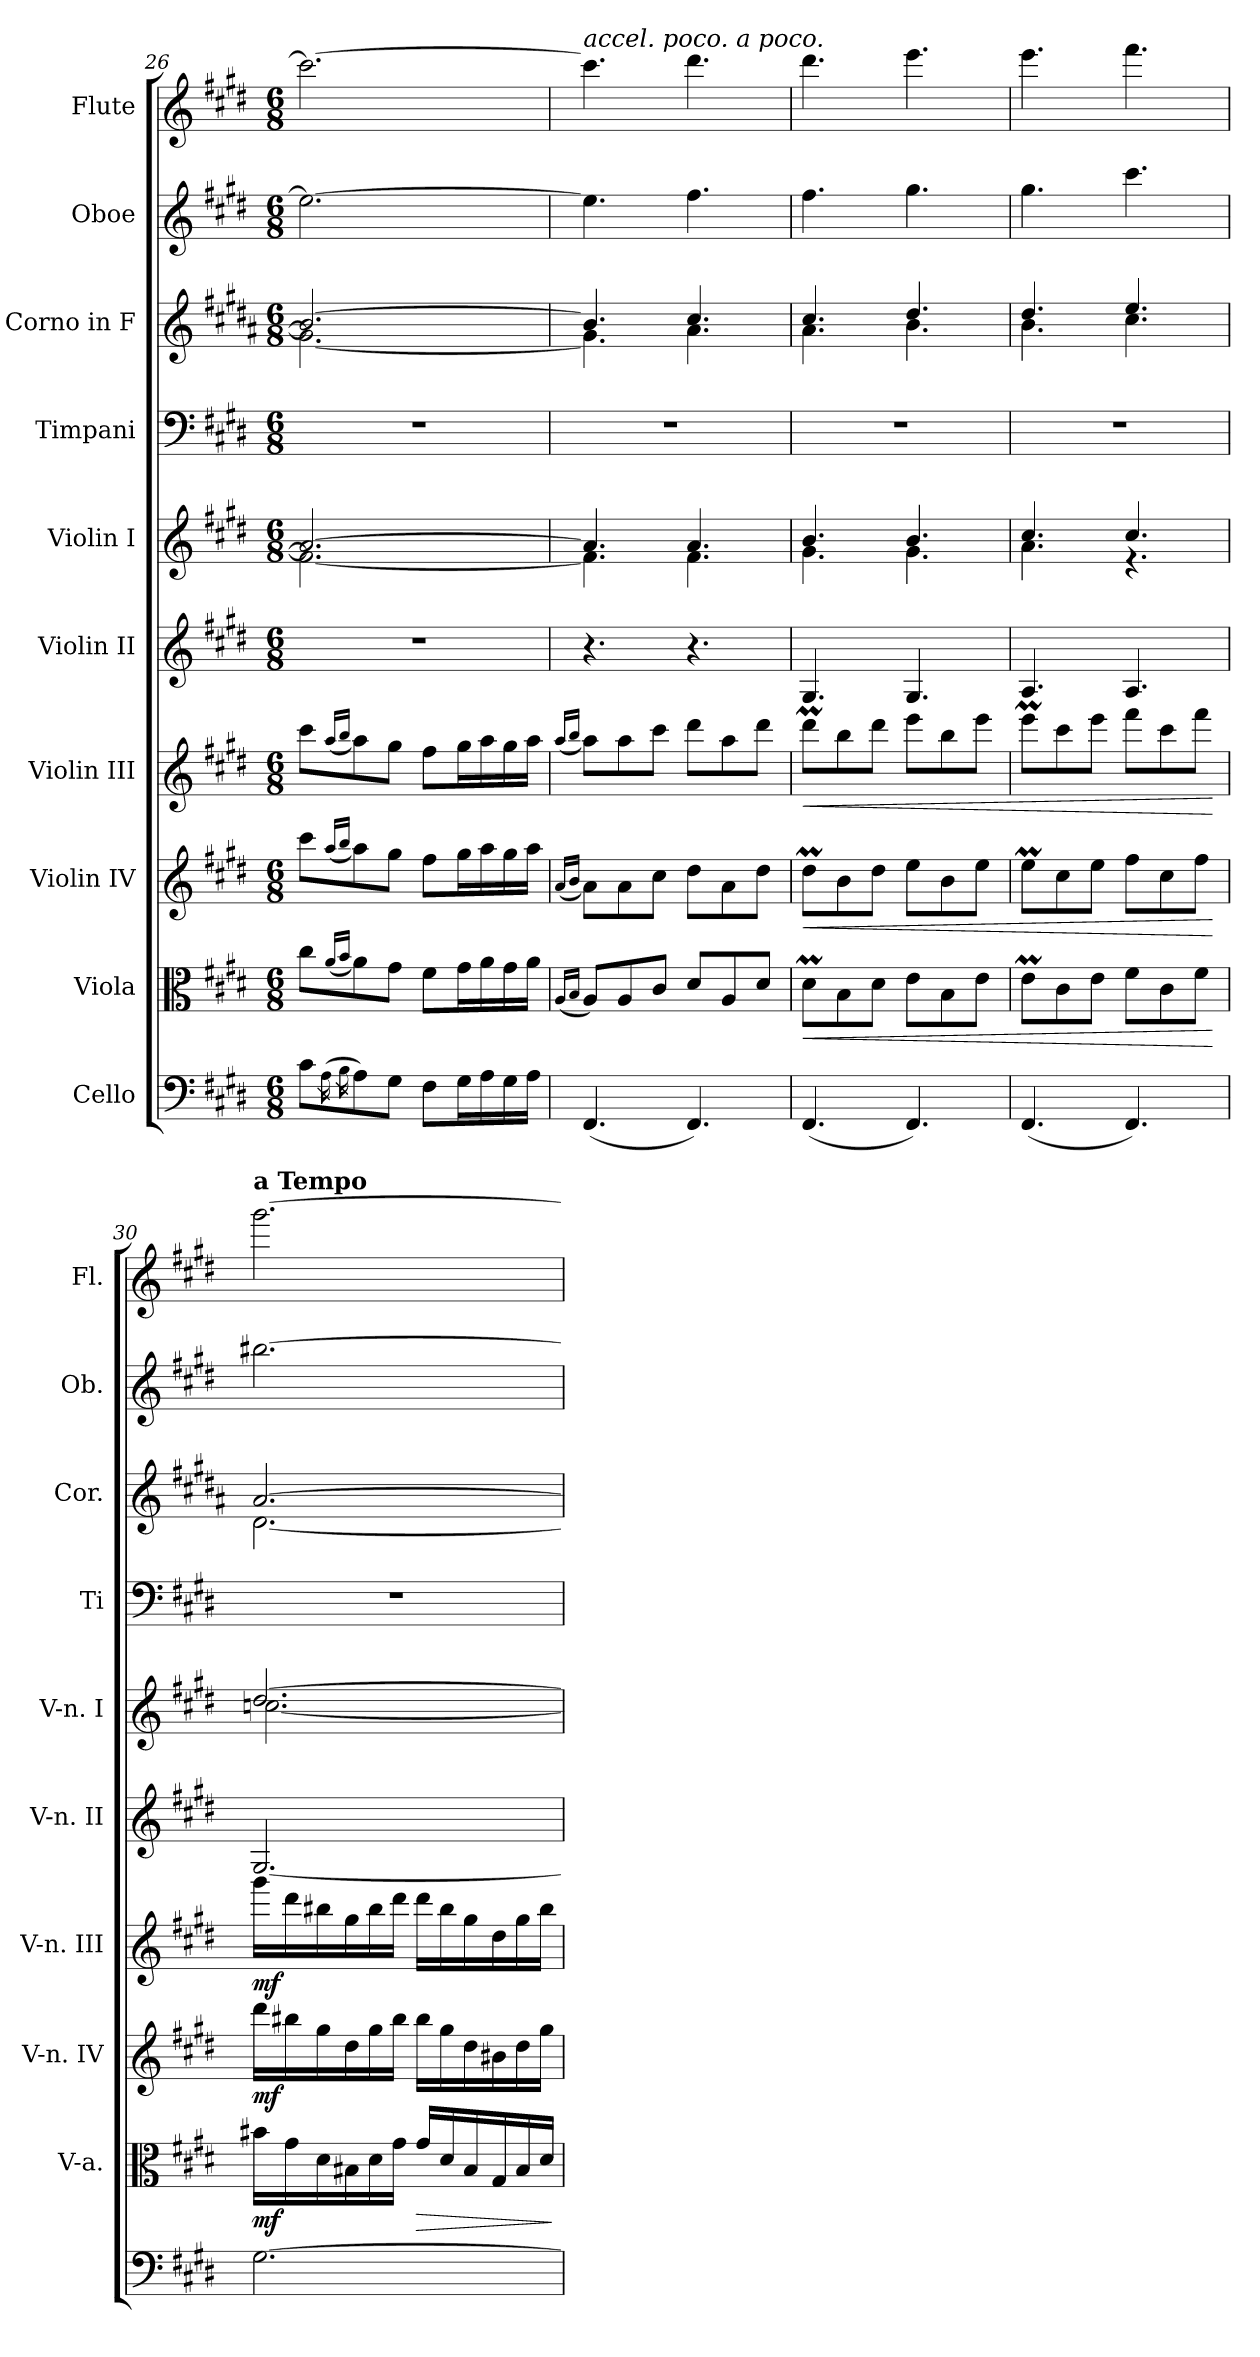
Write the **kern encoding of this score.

**kern	**kern	**dynam	**kern	**dynam	**kern	**dynam	**kern	**kern	**kern	**kern	**kern	**kern
*part10	*part9	*part9	*part8	*part8	*part7	*part7	*part6	*part5	*part4	*part3	*part2	*part1
*staff10	*staff9	*staff9	*staff8	*staff8	*staff7	*staff7	*staff6	*staff5	*staff4	*staff3	*staff2	*staff1
*I"Cello	*I"Viola	*	*I"Violin IV	*	*I"Violin III	*	*I"Violin II	*I"Violin I	*I"Timpani	*I"Corno in F	*I"Oboe	*I"Flute
*	*I'V-a.	*	*I'V-n. IV	*	*I'V-n. III	*	*I'V-n. II	*I'V-n. I	*I'Ti	*I'Cor.	*I'Ob.	*I'Fl.
*clefF4	*clefC3	*	*clefG2	*	*clefG2	*	*clefG2	*clefG2	*clefF4	*clefG2	*clefG2	*clefG2
*	*	*	*	*	*	*	*	*	*	*ITrd4c7	*	*
*k[f#c#g#d#]	*k[f#c#g#d#]	*	*k[f#c#g#d#]	*	*k[f#c#g#d#]	*	*k[f#c#g#d#]	*k[f#c#g#d#]	*k[f#c#g#d#]	*k[f#c#g#d#]	*k[f#c#g#d#]	*k[f#c#g#d#]
*M6/8	*M6/8	*	*M6/8	*	*M6/8	*	*M6/8	*M6/8	*M6/8	*M6/8	*M6/8	*M6/8
=26	=26	=26	=26	=26	=26	=26	=26	=26	=26	=26	=26	=26
*	*	*	*	*	*	*	*	*^	*	*^	*	*
8c#\L	8cc#\L	.	8ccc#\L	.	8ccc#\L	.	2.r	2.a/_	2.f#\_	2.r	2.e/_	2.c#\_	2.ee\_	2.ccc#\_
(16qA\	(16qa/LL	.	(16qaa/LL	.	(16qaa/LL	.	.	.	.	.	.	.	.	.
16qB\	16qb/JJ	.	16qbb/JJ	.	16qbb/JJ	.	.	.	.	.	.	.	.	.
8A\)	8a\)	.	8aa\)	.	8aa\)	.	.	.	.	.	.	.	.	.
8G#\J	8g#\J	.	8gg#\J	.	8gg#\J	.	.	.	.	.	.	.	.	.
8F#\L	8f#\L	.	8ff#\L	.	8ff#\L	.	.	.	.	.	.	.	.	.
16G#\L	16g#\L	.	16gg#\L	.	16gg#\L	.	.	.	.	.	.	.	.	.
16A\	16a\	.	16aa\	.	16aa\	.	.	.	.	.	.	.	.	.
16G#\	16g#\	.	16gg#\	.	16gg#\	.	.	.	.	.	.	.	.	.
16A\JJ	16a\JJ	.	16aa\JJ	.	16aa\JJ	.	.	.	.	.	.	.	.	.
!!LO:PB:g=z
=27	=27	=27	=27	=27	=27	=27	=27	=27	=27	=27	=27	=27	=27	=27
.	(16qA/LL	.	(16qa/LL	.	(16qaa/LL	.	.	.	.	.	.	.	.	.
.	16qB/JJ	.	16qb/JJ	.	16qbb/JJ	.	.	.	.	.	.	.	.	.
!	!	!	!	!	!	!	!	!	!	!	!	!	!	!LO:TX:a:i:t=accel. poco. a poco.
(4.FF#/	8A/L)	.	8a\L)	.	8aa\L)	.	4.r	4.a/]	4.f#\]	2.r	4.e/]	4.c#\]	4.ee\]	4.ccc#\]
.	8A/	.	8a\	.	8aa\	.	.	.	.	.	.	.	.	.
.	8c#/J	.	8cc#\J	.	8ccc#\J	.	.	.	.	.	.	.	.	.
4.FF#/)	8d#/L	.	8dd#\L	.	8ddd#\L	.	4.r	4.a/	4.f#\	.	4.f#/	4.d#\	4.ff#\	4.ddd#\
.	8A/	.	8a\	.	8aa\	.	.	.	.	.	.	.	.	.
.	8d#/J	.	8dd#\J	.	8ddd#\J	.	.	.	.	.	.	.	.	.
=28	=28	=28	=28	=28	=28	=28	=28	=28	=28	=28	=28	=28	=28	=28
!	!	!LO:HP:b	!	!LO:HP:b	!	!LO:HP:b	!	!	!	!	!	!	!	!
(4.FF#/	8d#m\L	<	8dd#m\L	<	8ddd#m\L	<	4.G#/	4.b/	4.g#\	2.r	4.f#/	4.d#\	4.ff#\	4.ddd#\
.	8B\	.	8b\	.	8bb\	.	.	.	.	.	.	.	.	.
.	8d#\J	.	8dd#\J	.	8ddd#\J	.	.	.	.	.	.	.	.	.
4.FF#/)	8e\L	.	8ee\L	.	8eee\L	.	4.G#/	4.b/	4.g#\	.	4.g#/	4.e\	4.gg#\	4.eee\
.	8B\	.	8b\	.	8bb\	.	.	.	.	.	.	.	.	.
.	8e\J	.	8ee\J	.	8eee\J	.	.	.	.	.	.	.	.	.
=29	=29	=29	=29	=29	=29	=29	=29	=29	=29	=29	=29	=29	=29	=29
(4.FF#/	8eM\L	.	8eeM\L	.	8eeeM\L	.	4.A/	4.cc#/	4.a\	2.r	4.g#/	4.e\	4.gg#\	4.eee\
.	8c#\	.	8cc#\	.	8ccc#\	.	.	.	.	.	.	.	.	.
.	8e\J	.	8ee\J	.	8eee\J	.	.	.	.	.	.	.	.	.
4.FF#/)	8f#\L	.	8ff#\L	.	8fff#\L	.	4.A/	4.cc#/	4.r	.	4.a/	4.f#\	4.ccc#\	4.fff#\
.	8c#\	.	8cc#\	.	8ccc#\	.	.	.	.	.	.	.	.	.
.	8f#\J	.	8ff#\J	.	8fff#\J	.	.	.	.	.	.	.	.	.
*	*	*	*	*	*	*	*	*v	*v	*	*v	*v	*	*
.	.	[	.	[	.	[	.	.	.	.	.	.
=30	=30	=30	=30	=30	=30	=30	=30	=30	=30	=30	=30	=30
*	*	*	*	*	*	*	*	*^	*	*^	*	*
!	!	!	!	!	!	!	!	!	!	!	!	!	!	!LO:TX:a:B:t=a Tempo
!	!	!LO:DY:b	!	!LO:DY:b	!	!LO:DY:b	!	!	!	!	!	!	!	!
[2.G#\	16b#X\LL	mf	16ddd#\LL	mf	16ggg#\LL	mf	[2.G#/	[2.dd#/	[2.ccn\	2.r	[2.d#/	[2.G#\	[2.bb#X\	[2.ggg#\
.	16g#\	.	16bb#X\	.	16ddd#\	.	.	.	.	.	.	.	.	.
.	16d#\	.	16gg#\	.	16bb#X\	.	.	.	.	.	.	.	.	.
.	16B#X\	.	16dd#\	.	16gg#\	.	.	.	.	.	.	.	.	.
.	16d#\	.	16gg#\	.	16bb#\	.	.	.	.	.	.	.	.	.
.	16g#\JJ	.	16bb#\JJ	.	16ddd#\JJ	.	.	.	.	.	.	.	.	.
!	!	!LO:HP:b	!	!	!	!	!	!	!	!	!	!	!	!
.	16g#/LL	>	16bb#\LL	.	16ddd#\LL	.	.	.	.	.	.	.	.	.
.	16d#/	.	16gg#\	.	16bb#\	.	.	.	.	.	.	.	.	.
.	16B#/	.	16dd#\	.	16gg#\	.	.	.	.	.	.	.	.	.
.	16G#/	.	16b#X\	.	16dd#\	.	.	.	.	.	.	.	.	.
.	16B#/	.	16dd#\	.	16gg#\	.	.	.	.	.	.	.	.	.
.	16d#/JJ	.	16gg#\JJ	.	16bb#\JJ	.	.	.	.	.	.	.	.	.
*	*	*	*	*	*	*	*	*v	*v	*	*v	*v	*	*
.	.	]	.	.	.	.	.	.	.	.	.	.
=	=	=	=	=	=	=	=	=	=	=	=	=
*-	*-	*-	*-	*-	*-	*-	*-	*-	*-	*-	*-	*-
